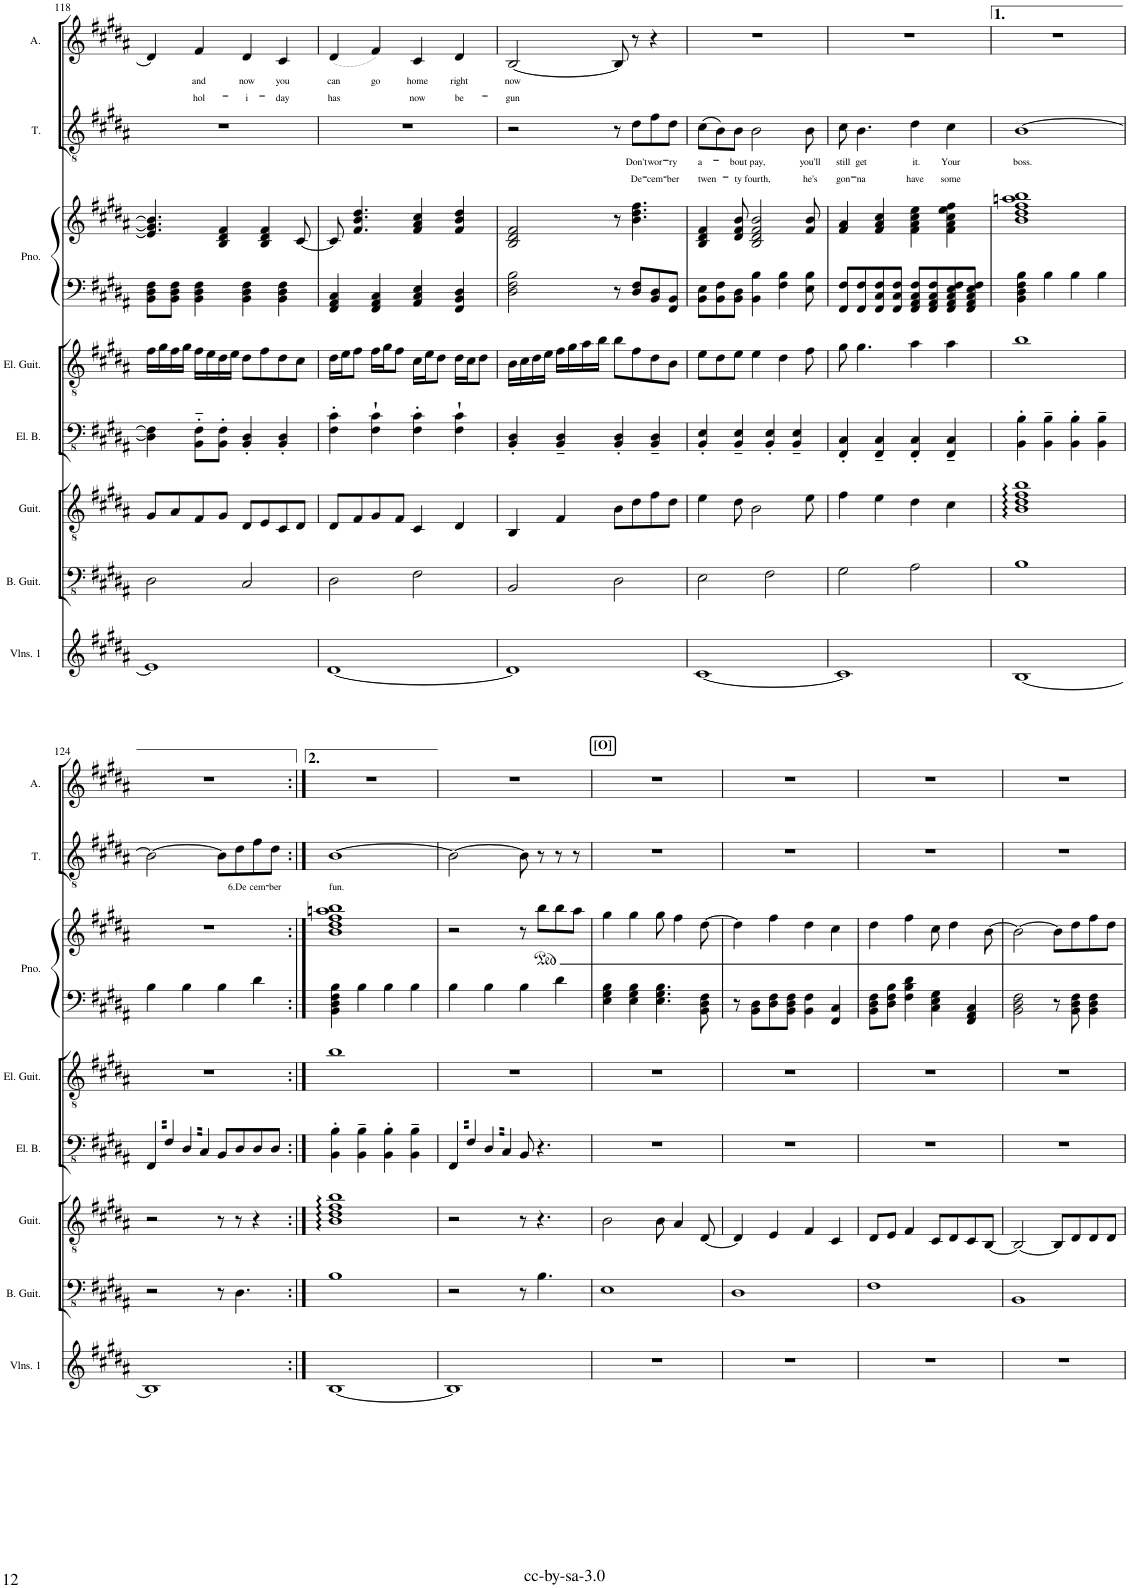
**kern	**kern	**kern	**kern	**kern	**kern	**kern	**kern	**text	**text	**kern	**text	**text
*part8	*part7	*part6	*part5	*part4	*part3	*part3	*part2	*part2	*part2	*part1	*part1	*part1
*staff9	*staff8	*staff7	*staff6	*staff5	*staff4	*staff3	*staff2	*staff2	*staff2	*staff1	*staff1	*staff1
*I"Violins 1	*I"Bass Guitar	*I"Guitar	*I"Electric Bass	*I"Electric Guitar	*I"Piano	*	*I"Tenor	*	*	*I"Alto	*	*
*I'Vlns. 1	*I'B. Guit.	*I'Guit.	*I'El. B.	*I'El. Guit.	*I'Pno.	*	*I'T.	*	*	*I'A.	*	*
!!LO:PB:g=z
*clefG2	*clefFv4	*clefGv2	*clefFv4	*clefGv2	*clefF4	*clefG2	*clefGv2	*	*	*clefG2	*	*
*k[f#c#g#d#a#]	*k[f#c#g#d#a#]	*k[f#c#g#d#a#]	*k[f#c#g#d#a#]	*k[f#c#g#d#a#]	*k[f#c#g#d#a#]	*k[f#c#g#d#a#]	*k[f#c#g#d#a#]	*	*	*k[f#c#g#d#a#]	*	*
*M4/4	*M4/4	*M4/4	*M4/4	*M4/4	*M4/4	*M4/4	*M4/4	*	*	*M4/4	*	*
=118	=118	=118	=118	=118	=118	=118	=118	=118	=118	=118	=118	=118
1e]	2DD#\	8G#/L	4DD#\] 4FF#\]	16f#\LL	8BB\ 8D#\ 8F#\L	4.e/] 4.g#/] 4.b/]	1r	.	.	4d#/]	.	.
.	.	.	.	16g#\	.	.	.	.	.	.	.	.
.	.	8A#/	.	16f#\	8BB\ 8D#\ 8F#\J	.	.	.	.	.	.	.
.	.	.	.	16g#\JJ	.	.	.	.	.	.	.	.
!	!	!	!	!	!	!	!	!	!	!	!LO:LY:b	!LO:LY:b
.	.	8F#/	8BBB\'~ 8FF#\'~L	16f#\LL	4BB\ 4D#\ 4F#\	.	.	.	.	4f#/	and	hol-
.	.	.	.	16e\	.	.	.	.	.	.	.	.
.	.	8G#/J	8BBB\' 8FF#\'J	16d#\	.	4B/ 4d#/ 4f#/	.	.	.	.	.	.
.	.	.	.	16e\JJ	.	.	.	.	.	.	.	.
!	!	!	!	!	!	!	!	!	!	!	!LO:LY:b	!LO:LY:b
.	2CC#/	8D#/L	4BBB/' 4DD#/'	8d#\L	4BB\ 4D#\ 4F#\	.	.	.	.	4d#/	now	-i-
.	.	8E/	.	8f#\	.	4B/ 4d#/ 4f#/	.	.	.	.	.	.
!	!	!	!	!	!	!	!	!	!	!	!LO:LY:b	!LO:LY:b
.	.	8C#/	4BBB/' 4DD#/'	8d#\	4BB\ 4D#\ 4F#\	.	.	.	.	4c#/	you	-day
.	.	8D#/J	.	8c#\J	.	[8c#/	.	.	.	.	.	.
=119	=119	=119	=119	=119	=119	=119	=119	=119	=119	=119	=119	=119
!	!	!	!	!	!	!	!	!	!	!	!LO:LY:b	!LO:LY:b
[1d#	2DD#\	8D#/L	4FF#\' 4C#\'	16d#\LL	4FF#/ 4AA#/ 4C#/	8c#/]	1r	.	.	(4d#/	can	has
.	.	.	.	16e\J	.	.	.	.	.	.	.	.
.	.	8F#/	.	8f#\J	.	4.f#/ 4.b/ 4.dd#/	.	.	.	.	.	.
!	!	!	!	!	!	!	!	!	!	!	!LO:LY:b	!
.	.	8G#/	4FF#\` 4C#\`	16f#\LL	4FF#/ 4AA#/ 4C#/	.	.	.	.	4f#/)	go	.
.	.	.	.	16g#\J	.	.	.	.	.	.	.	.
.	.	8F#/J	.	8f#\J	.	.	.	.	.	.	.	.
!	!	!	!	!	!	!	!	!	!	!	!LO:LY:b	!LO:LY:b
.	2FF#\	4C#/	4FF#\' 4C#\'	16c#\LL	4AA#/ 4C#/ 4E/	4f#/ 4a#/ 4cc#/	.	.	.	4c#/	home	now
.	.	.	.	16e\J	.	.	.	.	.	.	.	.
.	.	.	.	8d#\J	.	.	.	.	.	.	.	.
!	!	!	!	!	!	!	!	!	!	!	!LO:LY:b	!LO:LY:b
.	.	4D#/	4FF#\` 4C#\`	16d#\LL	4FF#/ 4BB/ 4D#/	4f#/ 4b/ 4dd#/	.	.	.	4d#/	right	be-
.	.	.	.	16c#\J	.	.	.	.	.	.	.	.
.	.	.	.	8d#\J	.	.	.	.	.	.	.	.
=120	=120	=120	=120	=120	=120	=120	=120	=120	=120	=120	=120	=120
!	!	!	!	!	!	!	!	!	!	!	!LO:LY:b	!LO:LY:b
1d#]	2BBB/	4BB/	4BBB/' 4DD#/'	16B\LL	2D#\ 2F#\ 2B\	2B/ 2d#/ 2f#/	2r	.	.	[2B/	now	-gun
.	.	.	.	16c#\	.	.	.	.	.	.	.	.
.	.	.	.	16d#\	.	.	.	.	.	.	.	.
.	.	.	.	16e\JJ	.	.	.	.	.	.	.	.
.	.	4F#/	4BBB/~ 4DD#/~	16f#\LL	.	.	.	.	.	.	.	.
.	.	.	.	16g#\	.	.	.	.	.	.	.	.
.	.	.	.	16a#\	.	.	.	.	.	.	.	.
.	.	.	.	16b\JJ	.	.	.	.	.	.	.	.
.	2DD#\	8B\L	4BBB/' 4DD#/'	8b\L	8r	8r	8r	.	.	8B/]	.	.
!	!	!	!	!	!	!	!	!LO:LY:b	!LO:LY:b	!	!	!
.	.	8d#\	.	8f#\	8D#/ 8F#/L	4.b\ 4.dd#\ 4.ff#\	8d#\L	Don't	De-	8r	.	.
!	!	!	!	!	!	!	!	!LO:LY:b	!LO:LY:b	!	!	!
.	.	8f#\	4BBB/~ 4DD#/~	8d#\	8BB/ 8D#/	.	8f#\	wor-	-cem-	4r	.	.
!	!	!	!	!	!	!	!	!LO:LY:b	!LO:LY:b	!	!	!
.	.	8d#\J	.	8B\J	8FF#/ 8BB/J	.	8d#\J	-ry	-ber	.	.	.
=121	=121	=121	=121	=121	=121	=121	=121	=121	=121	=121	=121	=121
!	!	!	!	!	!	!	!	!LO:LY:b	!LO:LY:b	!	!	!
[1c#	2EE\	4e\	4BBB/' 4EE/'	8e\L	8BB\ 8E\L	4B/ 4d#/ 4f#/	(8c#\L	a-	twen-	1r	.	.
.	.	.	.	8d#\	8BB\ 8F#\	.	8B\)	.	.	.	.	.
!	!	!	!	!	!	!	!	!LO:LY:b	!LO:LY:b	!	!	!
.	.	8d#\	4BBB/~ 4EE/~	8e\J	8BB\ 8D#\J	8d#/ 8f#/ 8b/	8B\J	-bout	-ty	.	.	.
!	!	!	!	!	!	!	!	!LO:LY:b	!LO:LY:b	!	!	!
.	.	2B\	.	4e\	4BB\ 4B\	2B/ 2d#/ 2f#/ 2b/	2B\	pay,	fourth,	.	.	.
.	2FF#\	.	4BBB/' 4EE/'	.	.	.	.	.	.	.	.	.
.	.	.	.	4d#\	4F#\ 4B\	.	.	.	.	.	.	.
.	.	.	4BBB/~ 4EE/~	.	.	.	.	.	.	.	.	.
!	!	!	!	!	!	!	!	!LO:LY:b	!LO:LY:b	!	!	!
.	.	8e\	.	8f#\	8E\ 8B\	8f#/ 8b/	8B\	you’ll	he’s	.	.	.
=122	=122	=122	=122	=122	=122	=122	=122	=122	=122	=122	=122	=122
!	!	!	!	!	!	!	!	!LO:LY:b	!LO:LY:b	!	!	!
1c#]	2GG#\	4f#\	4FFF#/' 4CC#/'	8g#\	8FF#/ 8F#/L	4f#/ 4a#/	8c#\	still	gon-	1r	.	.
!	!	!	!	!	!	!	!	!LO:LY:b	!LO:LY:b	!	!	!
.	.	.	.	4.g#\	8FF#/ 8F#/	.	4.B\	get	-na	.	.	.
.	.	4e\	4FFF#/~ 4CC#/~	.	8FF#/ 8C#/ 8F#/	4f#/ 4a#/ 4cc#/	.	.	.	.	.	.
.	.	.	.	.	8FF#/ 8C#/ 8F#/J	.	.	.	.	.	.	.
!	!	!	!	!	!	!	!	!LO:LY:b	!LO:LY:b	!	!	!
.	2AA#\	4d#\	4FFF#/' 4CC#/'	4a#\	8FF#/ 8AA#/ 8C#/ 8F#/L	4f#\ 4a#\ 4cc#\ 4ee\	4d#\	it.	have	.	.	.
.	.	.	.	.	8FF#/ 8AA#/ 8C#/ 8F#/	.	.	.	.	.	.	.
!	!	!	!	!	!	!	!	!LO:LY:b	!LO:LY:b	!	!	!
.	.	4c#\	4FFF#/~ 4CC#/~	4a#\	8FF#/ 8AA#/ 8C#/ 8E/ 8F#/	4f#\ 4a#\ 4cc#\ 4ee\ 4ff#\	4c#\	Your	some	.	.	.
.	.	.	.	.	8FF#/ 8AA#/ 8C#/ 8E/ 8F#/J	.	.	.	.	.	.	.
=123	=123	=123	=123	=123	=123	=123	=123	=123	=123	=123	=123	=123
!	!	!	!	!	!	!	!	!LO:LY:b	!	!	!	!
[1B	1BB	1B 1d# 1f# 1b	4BBB\' 4BB\'	1b	4BB\ 4D#\ 4F#\ 4B\	1b 1dd# 1ff# 1aan 1bb	[1B	boss.	.	1r	.	.
.	.	.	4BBB\~ 4BB\~	.	4B\	.	.	.	.	.	.	.
.	.	.	4BBB\' 4BB\'	.	4B\	.	.	.	.	.	.	.
.	.	.	4BBB\~ 4BB\~	.	4B\	.	.	.	.	.	.	.
!!LO:LB:g=z
=124	=124	=124	=124	=124	=124	=124	=124	=124	=124	=124	=124	=124
*	*	*	*tremolo	*	*	*	*	*	*	*	*	*
1B]	2r	2r	32FFF#/LLL	1r	4B\	1r	2B\_	.	.	1r	.	.
.	.	.	32FF#/	.	.	.	.	.	.	.	.	.
.	.	.	32FFF#/	.	.	.	.	.	.	.	.	.
.	.	.	32FF#/	.	.	.	.	.	.	.	.	.
.	.	.	32FFF#/	.	.	.	.	.	.	.	.	.
.	.	.	32FF#/	.	.	.	.	.	.	.	.	.
.	.	.	32FFF#/	.	.	.	.	.	.	.	.	.
.	.	.	32FF#/JJJ	.	.	.	.	.	.	.	.	.
.	.	.	32DD#/LLL	.	4B\	.	.	.	.	.	.	.
.	.	.	32CC#/	.	.	.	.	.	.	.	.	.
.	.	.	32DD#/	.	.	.	.	.	.	.	.	.
.	.	.	32CC#/	.	.	.	.	.	.	.	.	.
.	.	.	32DD#/	.	.	.	.	.	.	.	.	.
.	.	.	32CC#/	.	.	.	.	.	.	.	.	.
.	.	.	32DD#/	.	.	.	.	.	.	.	.	.
.	.	.	32CC#/JJJ	.	.	.	.	.	.	.	.	.
*	*	*	*Xtremolo	*	*	*	*	*	*	*	*	*
.	8r	8r	8BBB/L	.	4B\	.	8B\L]	.	.	.	.	.
.	.	.	.	.	.	.	.	.	.	.	.	.
.	.	.	.	.	.	.	.	.	.	.	.	.
.	.	.	.	.	.	.	.	.	.	.	.	.
!	!	!	!	!	!	!	!	!LO:LY:b	!	!	!	!
.	4.DD#\	8r	8DD#/	.	.	.	8d#\	6.De-	.	.	.	.
!	!	!	!	!	!	!	!	!LO:LY:b	!	!	!	!
.	.	4r	8DD#/	.	4d#\	.	8f#\	-cem-	.	.	.	.
!	!	!	!	!	!	!	!	!LO:LY:b	!	!	!	!
.	.	.	8DD#/J	.	.	.	8d#\J	-ber	.	.	.	.
=125:|!	=125:|!	=125:|!	=125:|!	=125:|!	=125:|!	=125:|!	=125:|!	=125:|!	=125:|!	=125:|!	=125:|!	=125:|!
!	!	!	!	!	!	!	!	!LO:LY:b	!	!	!	!
[1B	1BB	1B 1d# 1f# 1b	4BBB\' 4BB\'	1b	4BB\ 4D#\ 4F#\ 4B\	1b 1dd# 1ff# 1aan 1bb	[1B	fun.	.	1r	.	.
.	.	.	4BBB\~ 4BB\~	.	4B\	.	.	.	.	.	.	.
.	.	.	4BBB\' 4BB\'	.	4B\	.	.	.	.	.	.	.
.	.	.	4BBB\~ 4BB\~	.	4B\	.	.	.	.	.	.	.
=126	=126	=126	=126	=126	=126	=126	=126	=126	=126	=126	=126	=126
*	*	*	*tremolo	*	*	*	*	*	*	*	*	*
1B]	2r	2r	32FFF#/LLL	1r	4B\	2r	2B\_	.	.	1r	.	.
.	.	.	32FF#/	.	.	.	.	.	.	.	.	.
.	.	.	32FFF#/	.	.	.	.	.	.	.	.	.
.	.	.	32FF#/	.	.	.	.	.	.	.	.	.
.	.	.	32FFF#/	.	.	.	.	.	.	.	.	.
.	.	.	32FF#/	.	.	.	.	.	.	.	.	.
.	.	.	32FFF#/	.	.	.	.	.	.	.	.	.
.	.	.	32FF#/JJJ	.	.	.	.	.	.	.	.	.
.	.	.	32DD#/LLL	.	4B\	.	.	.	.	.	.	.
.	.	.	32CC#/	.	.	.	.	.	.	.	.	.
.	.	.	32DD#/	.	.	.	.	.	.	.	.	.
.	.	.	32CC#/	.	.	.	.	.	.	.	.	.
.	.	.	32DD#/	.	.	.	.	.	.	.	.	.
.	.	.	32CC#/	.	.	.	.	.	.	.	.	.
.	.	.	32DD#/	.	.	.	.	.	.	.	.	.
.	.	.	32CC#/JJJ	.	.	.	.	.	.	.	.	.
*	*	*	*Xtremolo	*	*	*	*	*	*	*	*	*
.	8r	8r	8BBB/	.	4B\	8r	8B\]	.	.	.	.	.
.	.	.	.	.	.	.	.	.	.	.	.	.
.	.	.	.	.	.	.	.	.	.	.	.	.
.	.	.	.	.	.	.	.	.	.	.	.	.
.	4.BB\	4.r	4.r	.	.	8bb\L	8r	.	.	.	.	.
.	.	.	.	.	4d#\	8bb\	8r	.	.	.	.	.
.	.	.	.	.	.	8aa#\J	8r	.	.	.	.	.
=127	=127	=127	=127	=127	=127	=127	=127	=127	=127	=127	=127	=127
!	!	!	!	!	!	!	!	!	!	!LO:TX:a:B:t=[O]	!	!
1r	1EE	2B\	1r	1r	4E\ 4G#\ 4B\	4gg#\	1r	.	.	1r	.	.
.	.	.	.	.	4E\ 4G#\ 4B\	4gg#\	.	.	.	.	.	.
.	.	8B\	.	.	4.E\ 4.G#\ 4.B\	8gg#\	.	.	.	.	.	.
.	.	4A#/	.	.	.	4ff#\	.	.	.	.	.	.
.	.	[8D#/	.	.	8BB\ 8D#\ 8F#\	[8dd#\	.	.	.	.	.	.
=128	=128	=128	=128	=128	=128	=128	=128	=128	=128	=128	=128	=128
1r	1DD#	4D#/]	1r	1r	8r	4dd#\]	1r	.	.	1r	.	.
.	.	.	.	.	8BB\ 8D#\L	.	.	.	.	.	.	.
.	.	4E/	.	.	8D#\ 8F#\	4ff#\	.	.	.	.	.	.
.	.	.	.	.	8BB\ 8D#\ 8F#\J	.	.	.	.	.	.	.
.	.	4F#/	.	.	4BB\ 4F#\	4dd#\	.	.	.	.	.	.
.	.	4C#/	.	.	4FF#/ 4C#/	4cc#\	.	.	.	.	.	.
=129	=129	=129	=129	=129	=129	=129	=129	=129	=129	=129	=129	=129
1r	1FF#	8D#/L	1r	1r	8BB\ 8D#\ 8F#\L	4dd#\	1r	.	.	1r	.	.
.	.	8E/J	.	.	8D#\ 8F#\ 8B\J	.	.	.	.	.	.	.
.	.	4F#/	.	.	4F#\ 4B\ 4d#\	4ff#\	.	.	.	.	.	.
.	.	8C#/L	.	.	4C#\ 4E\ 4G#\	8cc#\	.	.	.	.	.	.
.	.	8D#/	.	.	.	4dd#\	.	.	.	.	.	.
.	.	8C#/	.	.	4FF#/ 4AA#/ 4C#/	.	.	.	.	.	.	.
.	.	[8BB/J	.	.	.	[8b\	.	.	.	.	.	.
=130	=130	=130	=130	=130	=130	=130	=130	=130	=130	=130	=130	=130
1r	1BBB	2BB/_	1r	1r	2BB\ 2D#\ 2F#\	2b\_	1r	.	.	1r	.	.
.	.	8BB/L]	.	.	8r	8b\L]	.	.	.	.	.	.
.	.	8D#/	.	.	8BB\ 8D#\ 8F#\	8dd#\	.	.	.	.	.	.
.	.	8D#/	.	.	4BB\ 4D#\ 4F#\	8ff#\	.	.	.	.	.	.
.	.	8D#/J	.	.	.	8dd#\J	.	.	.	.	.	.
=	=	=	=	=	=	=	=	=	=	=	=	=
*-	*-	*-	*-	*-	*-	*-	*-	*-	*-	*-	*-	*-
